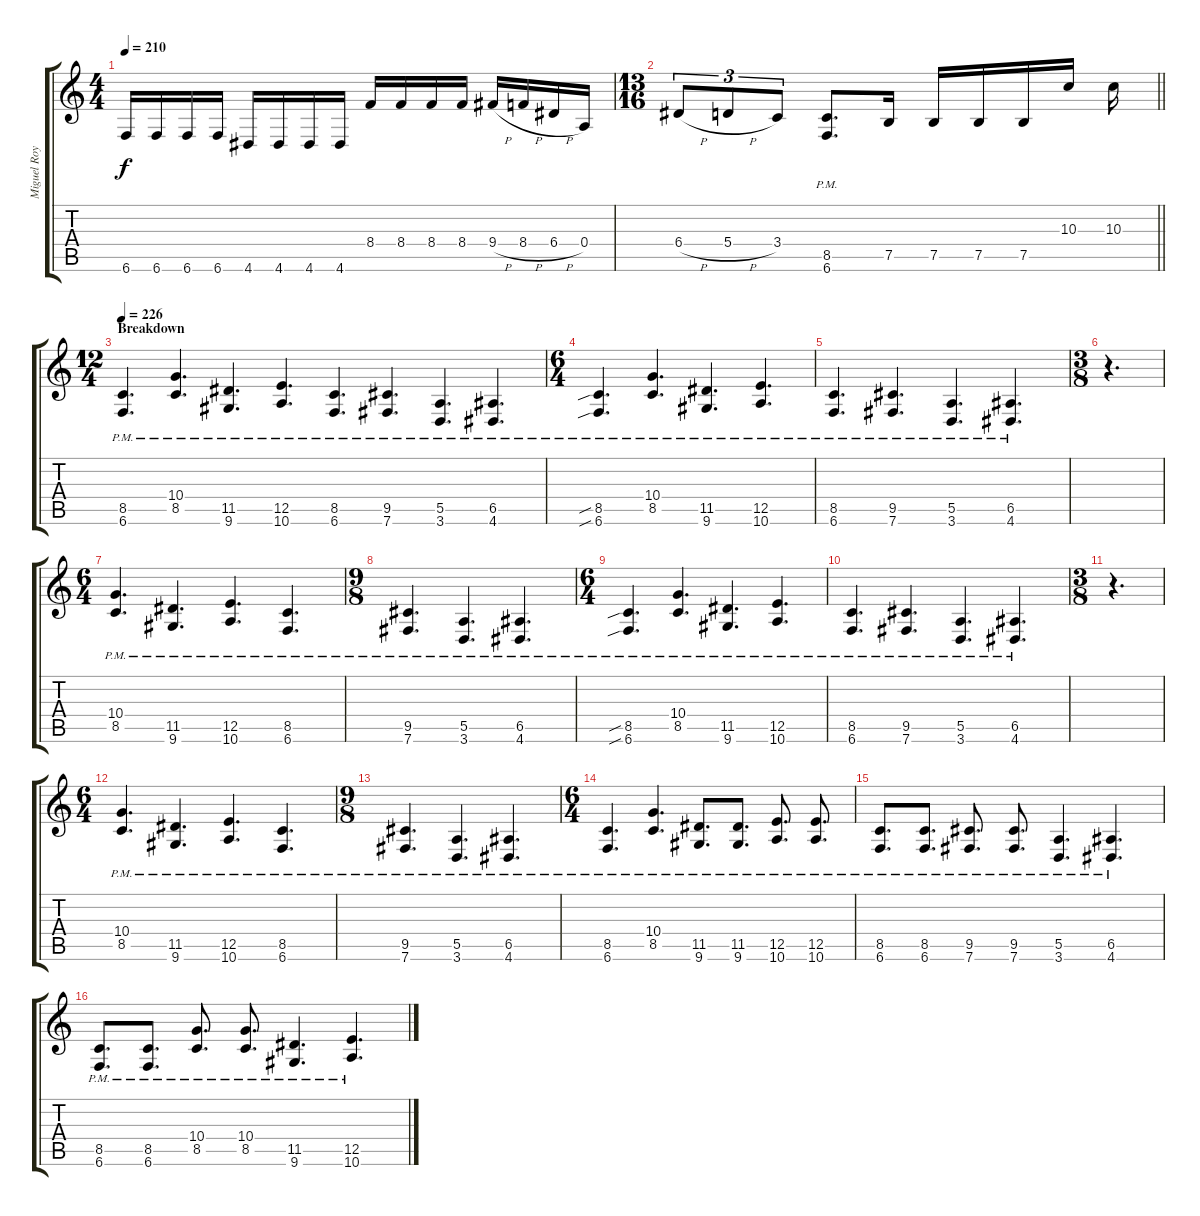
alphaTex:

\track ("Miguel Roy" "Miguel Roy") {instrument distortionguitar}
\staff {score tabs}
\tuning (B3 Gb3 D3 A2 E2 B1) {hide}
\ts (4 4)
\tempo 210
\clef g2
\ks c
6.6.16{dy f} 6.6.16 6.6.16 6.6.16 4.6.16 4.6.16 4.6.16 4.6.16 8.4.16 8.4.16 8.4.16 8.4.16 9.4{h}.16 8.4{h}.16 6.4{h}.16 0.4.16 |
\ts (13 16)
\barLineRight lightlight
6.4{h}.8{tu (3 2)} 5.4{h}.8{tu (3 2)} 3.4.8{tu (3 2)} (8.5{pm} 6.6{pm}).8{d} 7.5.16 7.5.16 7.5.16 7.5.16 10.3.16 10.3.16 |
\ts (12 4)
\section ("" "Breakdown")
\tempo 226
(8.5{pm} 6.6{pm}).4{d} (10.4{pm} 8.5{pm}).4{d} (11.5{pm} 9.6{pm}).4{d} (12.5{pm} 10.6{pm}).4{d} (8.5{pm} 6.6{pm}).4{d} (9.5{pm} 7.6{pm}).4{d} (5.5{pm} 3.6{pm}).4{d} (6.5{pm} 4.6{pm}).4{d} |
\ts (6 4)
(8.5{sib pm} 6.6{sib pm}).4{d} (10.4{pm} 8.5{pm}).4{d} (11.5{pm} 9.6{pm}).4{d} (12.5{pm} 10.6{pm}).4{d} |
(8.5{pm} 6.6{pm}).4{d} (9.5{pm} 7.6{pm}).4{d} (5.5{pm} 3.6{pm}).4{d} (6.5{pm} 4.6{pm}).4{d} |
\ts (3 8)
r.4{d} |
\ts (6 4)
(10.4{pm} 8.5{pm}).4{d} (11.5{pm} 9.6{pm}).4{d} (12.5{pm} 10.6{pm}).4{d} (8.5{pm} 6.6{pm}).4{d} |
\ts (9 8)
(9.5{pm} 7.6{pm}).4{d} (5.5{pm} 3.6{pm}).4{d} (6.5{pm} 4.6{pm}).4{d} |
\ts (6 4)
(8.5{sib pm} 6.6{sib pm}).4{d} (10.4{pm} 8.5{pm}).4{d} (11.5{pm} 9.6{pm}).4{d} (12.5{pm} 10.6{pm}).4{d} |
(8.5{pm} 6.6{pm}).4{d} (9.5{pm} 7.6{pm}).4{d} (5.5{pm} 3.6{pm}).4{d} (6.5{pm} 4.6{pm}).4{d} |
\ts (3 8)
r.4{d} |
\ts (6 4)
(10.4{pm} 8.5{pm}).4{d} (11.5{pm} 9.6{pm}).4{d} (12.5{pm} 10.6{pm}).4{d} (8.5{pm} 6.6{pm}).4{d} |
\ts (9 8)
(9.5{pm} 7.6{pm}).4{d} (5.5{pm} 3.6{pm}).4{d} (6.5{pm} 4.6{pm}).4{d} |
\ts (6 4)
(8.5{pm} 6.6{pm}).4{d} (10.4{pm} 8.5{pm}).4{d} (11.5{pm} 9.6{pm}).8{d} (11.5{pm} 9.6{pm}).8{d} (12.5{pm} 10.6{pm}).8{d} (12.5{pm} 10.6{pm}).8{d} |
(8.5{pm} 6.6{pm}).8{d} (8.5{pm} 6.6{pm}).8{d} (9.5{pm} 7.6{pm}).8{d} (9.5{pm} 7.6{pm}).8{d} (5.5{pm} 3.6{pm}).4{d} (6.5{pm} 4.6{pm}).4{d} |
(8.5{pm} 6.6{pm}).8{d} (8.5{pm} 6.6{pm}).8{d} (10.4{pm} 8.5{pm}).8{d} (10.4{pm} 8.5{pm}).8{d} (11.5{pm} 9.6{pm}).4{d} (12.5{pm} 10.6{pm}).4{d}
